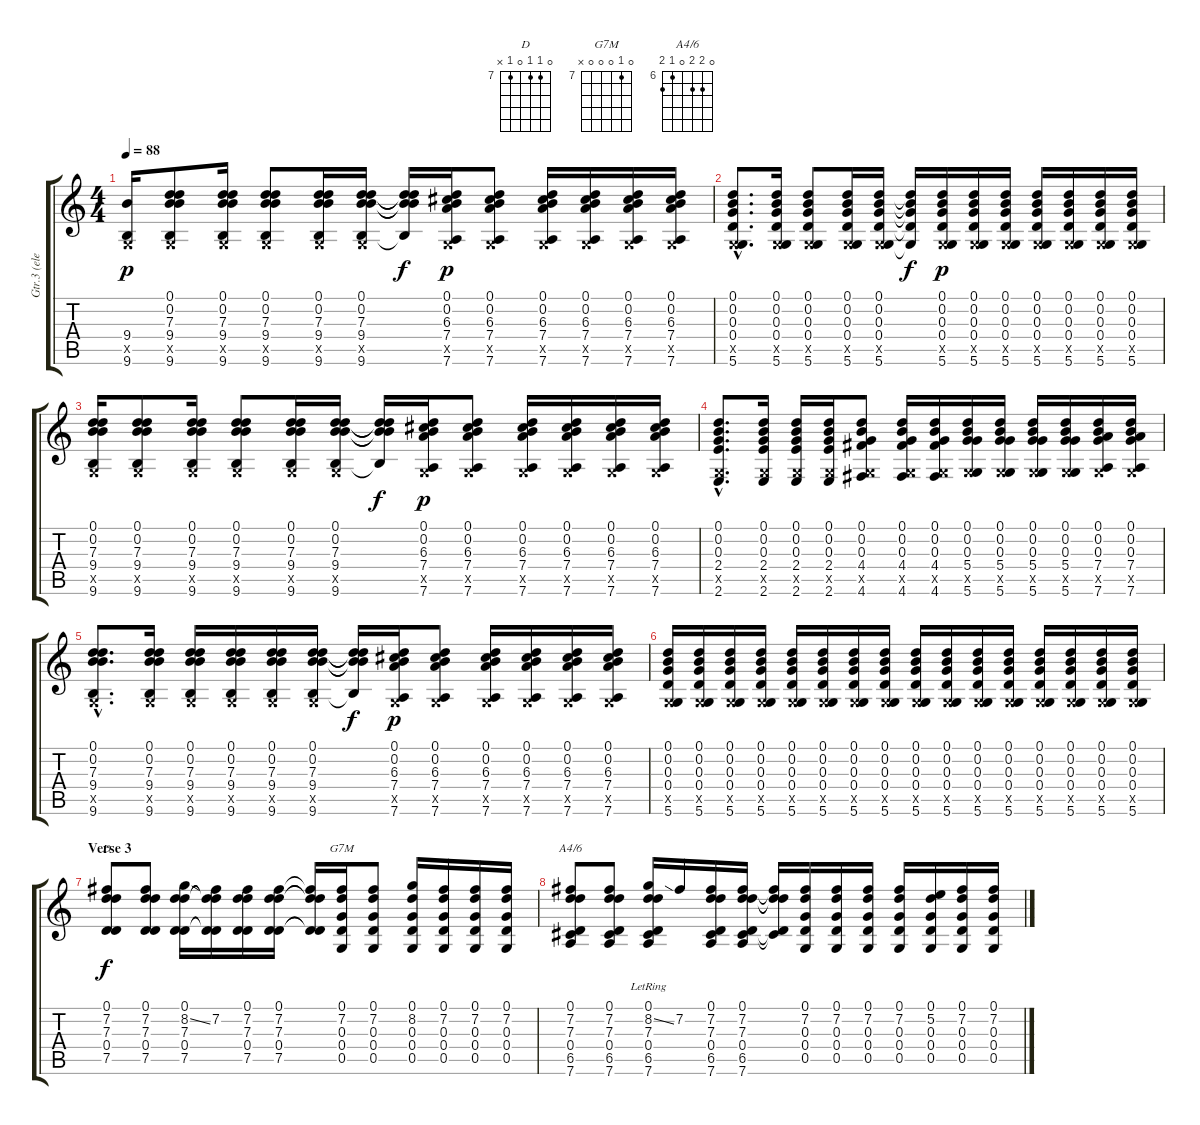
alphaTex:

\track ("Gtr.3 (elec.)" "Gtr.3 (ele") {instrument electricguitarjazz}
\staff {score tabs}
\tuning (D4 B3 G3 D3 G2 D2) {hide}
\chord ("D" 0 7 7 0 7 x) {firstfret 7}
\chord ("G7M" 0 7 0 0 0 x) {firstfret 7}
\chord ("A4/6" 0 7 7 0 6 7) {firstfret 6}
\ts (4 4)
\tempo 88
\clef g2
\ks c
(9.4 0.5{x} 9.6).16{dy p} (0.1 0.2 7.3 9.4 0.5{x} 9.6).8 (0.1 0.2 7.3 9.4 0.5{x} 9.6).16 (0.1 0.2 7.3 9.4 0.5{x} 9.6).8 (0.1 0.2 7.3 9.4 0.5{x} 9.6).16 (0.1 0.2 7.3 9.4 0.5{x} 9.6).16 (0.1{t} 0.2{t} 7.3{t} 9.4{t} 9.6{t}).16{dy f} (0.1 0.2 6.3 7.4 0.5{x} 7.6).16{dy p} (0.1 0.2 6.3 7.4 0.5{x} 7.6).8 (0.1 0.2 6.3 7.4 0.5{x} 7.6).16 (0.1 0.2 6.3 7.4 0.5{x} 7.6).16 (0.1 0.2 6.3 7.4 0.5{x} 7.6).16 (0.1 0.2 6.3 7.4 0.5{x} 7.6).16 |
(0.1{hac} 0.2{hac} 0.3{hac} 0.4{hac} 0.5{hac x} 5.6{hac}).8{d} (0.1 0.2 0.3 0.4 0.5{x} 5.6).16 (0.1 0.2 0.3 0.4 0.5{x} 5.6).8 (0.1 0.2 0.3 0.4 0.5{x} 5.6).16 (0.1 0.2 0.3 0.4 0.5{x} 5.6).16 (0.1{t} 0.2{t} 0.3{t} 0.4{t} 5.6{t}).16{dy f} (0.1 0.2 0.3 0.4 0.5{x} 5.6).16{dy p} (0.1 0.2 0.3 0.4 0.5{x} 5.6).16 (0.1 0.2 0.3 0.4 0.5{x} 5.6).16 (0.1 0.2 0.3 0.4 0.5{x} 5.6).16 (0.1 0.2 0.3 0.4 0.5{x} 5.6).16 (0.1 0.2 0.3 0.4 0.5{x} 5.6).16 (0.1 0.2 0.3 0.4 0.5{x} 5.6).16 |
(0.1 0.2 7.3 9.4 0.5{x} 9.6).16 (0.1 0.2 7.3 9.4 0.5{x} 9.6).8 (0.1 0.2 7.3 9.4 0.5{x} 9.6).16 (0.1 0.2 7.3 9.4 0.5{x} 9.6).8 (0.1 0.2 7.3 9.4 0.5{x} 9.6).16 (0.1 0.2 7.3 9.4 0.5{x} 9.6).16 (0.1{t} 0.2{t} 7.3{t} 9.4{t} 9.6{t}).16{dy f} (0.1 0.2 6.3 7.4 0.5{x} 7.6).16{dy p} (0.1 0.2 6.3 7.4 0.5{x} 7.6).8 (0.1 0.2 6.3 7.4 0.5{x} 7.6).16 (0.1 0.2 6.3 7.4 0.5{x} 7.6).16 (0.1 0.2 6.3 7.4 0.5{x} 7.6).16 (0.1 0.2 6.3 7.4 0.5{x} 7.6).16 |
(0.1{hac} 0.2{hac} 0.3{hac} 2.4{hac} 0.5{hac x} 2.6{hac}).8{d} (0.1 0.2 0.3 2.4 0.5{x} 2.6).16 (0.1 0.2 0.3 2.4 0.5{x} 2.6).16 (0.1 0.2 0.3 2.4 0.5{x} 2.6).16 (0.1 0.2 0.3 4.4 0.5{x} 4.6).8 (0.1 0.2 0.3 4.4 0.5{x} 4.6).16 (0.1 0.2 0.3 4.4 0.5{x} 4.6).16 (0.1 0.2 0.3 5.4 0.5{x} 5.6).16 (0.1 0.2 0.3 5.4 0.5{x} 5.6).16 (0.1 0.2 0.3 5.4 0.5{x} 5.6).16 (0.1 0.2 0.3 5.4 0.5{x} 5.6).16 (0.1 0.2 0.3 7.4 0.5{x} 7.6).16 (0.1 0.2 0.3 7.4 0.5{x} 7.6).16 |
(0.1{hac} 0.2{hac} 7.3{hac} 9.4{hac} 0.5{hac x} 9.6{hac}).8{d} (0.1 0.2 7.3 9.4 0.5{x} 9.6).16 (0.1 0.2 7.3 9.4 0.5{x} 9.6).16 (0.1 0.2 7.3 9.4 0.5{x} 9.6).16 (0.1 0.2 7.3 9.4 0.5{x} 9.6).16 (0.1 0.2 7.3 9.4 0.5{x} 9.6).16 (0.1{t} 0.2{t} 7.3{t} 9.4{t} 9.6{t}).16{dy f} (0.1 0.2 6.3 7.4 0.5{x} 7.6).16{dy p} (0.1 0.2 6.3 7.4 0.5{x} 7.6).8 (0.1 0.2 6.3 7.4 0.5{x} 7.6).16 (0.1 0.2 6.3 7.4 0.5{x} 7.6).16 (0.1 0.2 6.3 7.4 0.5{x} 7.6).16 (0.1 0.2 6.3 7.4 0.5{x} 7.6).16 |
(0.1 0.2 0.3 0.4 0.5{x} 5.6).16 (0.1 0.2 0.3 0.4 0.5{x} 5.6).16 (0.1 0.2 0.3 0.4 0.5{x} 5.6).16 (0.1 0.2 0.3 0.4 0.5{x} 5.6).16 (0.1 0.2 0.3 0.4 0.5{x} 5.6).16 (0.1 0.2 0.3 0.4 0.5{x} 5.6).16 (0.1 0.2 0.3 0.4 0.5{x} 5.6).16 (0.1 0.2 0.3 0.4 0.5{x} 5.6).16 (0.1 0.2 0.3 0.4 0.5{x} 5.6).16 (0.1 0.2 0.3 0.4 0.5{x} 5.6).16 (0.1 0.2 0.3 0.4 0.5{x} 5.6).16 (0.1 0.2 0.3 0.4 0.5{x} 5.6).16 (0.1 0.2 0.3 0.4 0.5{x} 5.6).16 (0.1 0.2 0.3 0.4 0.5{x} 5.6).16 (0.1 0.2 0.3 0.4 0.5{x} 5.6).16 (0.1 0.2 0.3 0.4 0.5{x} 5.6).16 |
\section ("" "Verse 3")
(0.1 7.2 7.3 0.4 7.5).8{ch "D" dy f} (0.1 7.2 7.3 0.4 7.5).8 (0.1 8.2{ss} 7.3 0.4 7.5).16 (0.1{t} 7.2 7.3{t} 0.4{t} 7.5{t}).16 (0.1 7.2 7.3 0.4 7.5).16 (0.1 7.2 7.3 0.4 7.5).16 (0.1{t} 7.2{t} 7.3{t} 0.4{t} 7.5{t}).16 (0.1 7.2 0.3 0.4 0.5).16{ch "G7M"} (0.1 7.2 0.3 0.4 0.5).8 (0.1 8.2 0.3 0.4 0.5).16 (0.1 7.2 0.3 0.4 0.5).16 (0.1 7.2 0.3 0.4 0.5).16 (0.1 7.2 0.3 0.4 0.5).16 |
(0.1 7.2 7.3 0.4 6.5 7.6).8{ch "A4/6"} (0.1 7.2 7.3 0.4 6.5 7.6).8 (0.1{lr} 8.2{ss} 7.3{lr} 0.4{lr} 6.5{lr} 7.6{lr}).16 7.2.16 (0.1 7.2 7.3 0.4 6.5 7.6).16 (0.1 7.2 7.3 0.4 6.5 7.6).16 (0.1{t} 7.2{t} 7.3{t} 0.4{t} 6.5{t}).16 (0.1 7.2 0.3 0.4 0.5).16 (0.1 7.2 0.3 0.4 0.5).16 (0.1 7.2 0.3 0.4 0.5).16 (0.1 7.2 0.3 0.4 0.5).16 (0.1 5.2 0.3 0.4 0.5).16 (0.1 7.2 0.3 0.4 0.5).16 (0.1 7.2 0.3 0.4 0.5).16
